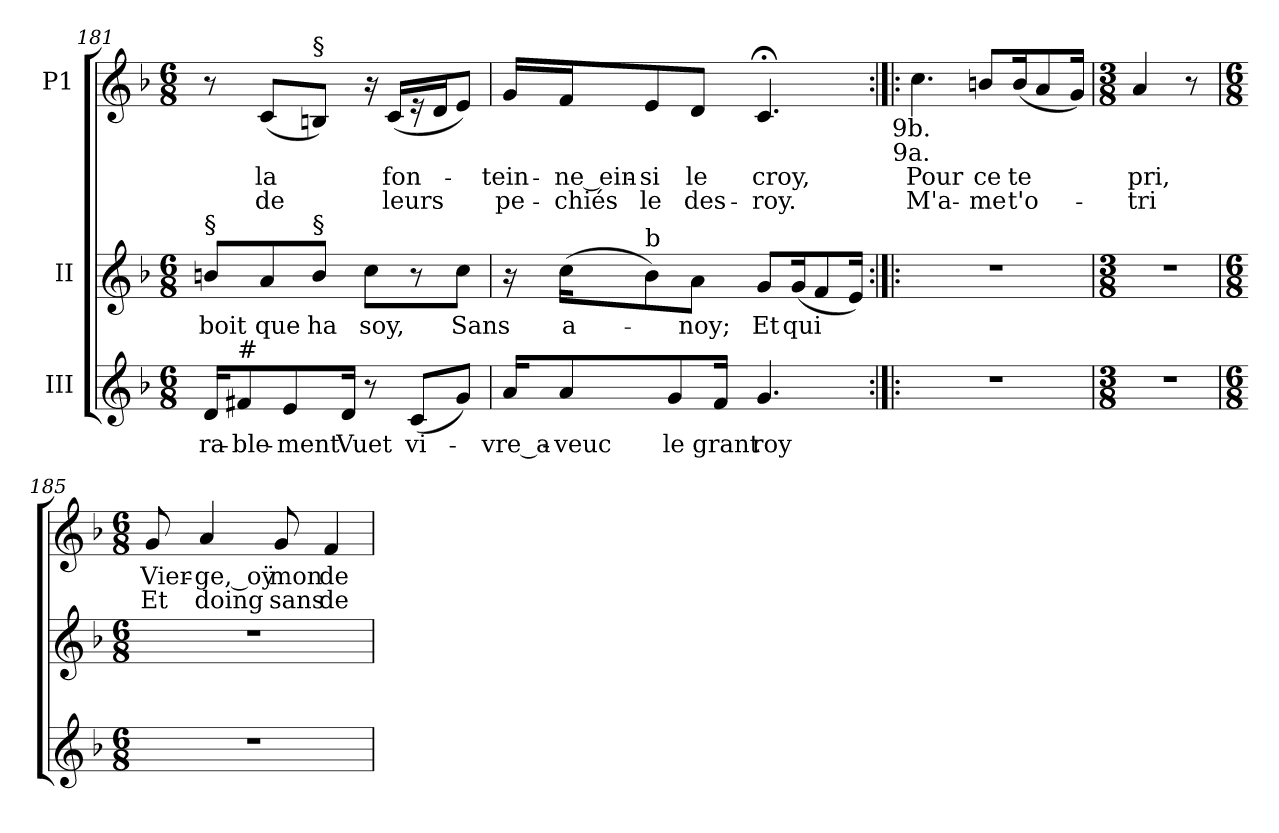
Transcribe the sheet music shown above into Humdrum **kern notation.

**kern	**text	**kern	**text	**kern	**text	**text
*part3	*part3	*part2	*part2	*part1	*part1	*part1
*staff3	*staff3	*staff2	*staff2	*staff1	*staff1	*staff1
*I"III	*	*I"II	*	*I"P1	*	*
*clefG2	*	*clefG2	*	*clefG2	*	*
*k[b-]	*	*k[b-]	*	*k[b-]	*	*
*F:	*	*F:	*	*F:	*	*
*M6/8	*	*M6/8	*	*M6/8	*	*
=181	=181	=181	=181	=181	=181	=181
!	!LO:LY:b:color=#000000	!	!	!	!	!
!	!	!LO:TX:a:t=§	!	!	!	!
!	!	!	!LO:LY:b:color=#000000	!	!	!
16di/KL	-ra-	8bi/L	boit	8r	.	.
!LO:TX:a:t=#	!	!	!	!	!	!
!	!LO:LY:b:color=#000000	!	!	!	!	!
8f#i/	-ble-	.	.	.	.	.
!	!	!	!LO:LY:b:color=#000000	!	!	!
!	!	!	!	!	!LO:LY:b:color=#000000	!LO:LY:b:color=#000000
.	.	8ai/	que	(8ci/L	la	de
!	!LO:LY:b:color=#000000	!	!	!	!	!
8ei/	-ment	.	.	.	.	.
!	!	!	!	!LO:TX:a:t=§	!	!
!	!	!LO:TX:a:t=§	!	!	!	!
!	!	!	!LO:LY:b:color=#000000	!	!	!
.	.	8bi/J	ha	8Bi/J)	.	.
!	!LO:LY:b:color=#000000	!	!	!	!	!
16di/Jk	Vuet	.	.	.	.	.
!	!	!	!LO:LY:b:color=#000000	!	!	!
8r	.	8cci\L	soy,	16r	.	.
!	!	!	!	!	!LO:LY:b:color=#000000	!LO:LY:b:color=#000000
.	.	.	.	(16ci/LL	fon-	leurs
!	!LO:LY:b:color=#000000	!	!	!	!	!
(8ci/L	vi-	8r	.	16r	.	.
.	.	.	.	16di/J	.	.
!	!	!	!LO:LY:b:color=#000000	!	!	!
8gi/J)	.	8cci\J	Sans	8ei/J)	.	.
=182	=182	=182	=182	=182	=182	=182
!	!LO:LY:b:color=#000000	!	!	!	!	!
!	!	!	!	!	!LO:LY:b:color=#000000	!LO:LY:b:color=#000000
16ai/KL	-vre_a-	16r	.	16gi/LL	-tein-	pe-
!	!LO:LY:b:color=#000000	!	!	!	!	!
!	!	!	!LO:LY:b:color=#000000	!	!	!
!	!	!	!	!	!LO:LY:b:color=#000000	!LO:LY:b:color=#000000
8ai/	-veuc	(16cci\KL	a-	16fi/J	-ne_ein-	-chiés
!	!	!LO:TX:a:t=b	!	!	!	!
!	!	!	!	!	!LO:LY:b:color=#000000	!LO:LY:b:color=#000000
.	.	8b-i\)	.	8ei/	-si	le
!	!LO:LY:b:color=#000000	!	!	!	!	!
8gi/	le	.	.	.	.	.
!	!	!	!LO:LY:b:color=#000000	!	!	!
!	!	!	!	!	!LO:LY:b:color=#000000	!LO:LY:b:color=#000000
.	.	8ai\J	-noy;	8di/J	le	des-
!	!LO:LY:b:color=#000000	!	!	!	!	!
16fi/Jk	grant	.	.	.	.	.
!	!LO:LY:b:color=#000000	!	!	!	!	!
!	!	!	!LO:LY:b:color=#000000	!	!	!
!	!	!	!	!	!LO:LY:b:color=#000000	!LO:LY:b:color=#000000
4.gi/	roy	8gi/L	Et	4.c;i/	croy,	-roy.
!	!	!	!LO:LY:b:color=#000000	!	!	!
.	.	(16gi/k	qui	.	.	.
.	.	8fi/	.	.	.	.
.	.	16ei/Jk)	.	.	.	.
!!LO:PB:g=z
=183:|!|:	=183:|!|:	=183:|!|:	=183:|!|:	=183:|!|:	=183:|!|:	=183:|!|:
!LO:N:vis=1	!	!LO:N:vis=1	!	!	!	!
!	!	!	!	!LO:TX:b:cj:t=9b.	!	!
!	!	!	!	!LO:TX:b:cj:t=9a.	!	!
!	!	!	!	!	!LO:LY:b:color=#000000	!LO:LY:b:color=#000000
2.r	.	2.r	.	4.cci\	Pour	M'a-
!	!	!	!	!	!LO:LY:b:color=#000000	!LO:LY:b:color=#000000
.	.	.	.	8bni/L	ce	-me
!	!	!	!	!	!LO:LY:b:color=#000000	!LO:LY:b:color=#000000
.	.	.	.	(16bi/k	te	t'o-
.	.	.	.	8ai/	.	.
.	.	.	.	16gi/Jk)	.	.
=184	=184	=184	=184	=184	=184	=184
*M3/8	*	*M3/8	*	*M3/8	*	*
!LO:N:vis=1	!	!LO:N:vis=1	!	!	!	!
!	!	!	!	!	!LO:LY:b:color=#000000	!LO:LY:b:color=#000000
4.r	.	4.r	.	4ai/	pri,	-tri
.	.	.	.	8r	.	.
=185	=185	=185	=185	=185	=185	=185
*M6/8	*	*M6/8	*	*M6/8	*	*
!LO:N:vis=1	!	!LO:N:vis=1	!	!	!	!
!	!	!	!	!	!LO:LY:b:color=#000000	!LO:LY:b:color=#000000
2.r	.	2.r	.	8gi/	Vier-	Et
!	!	!	!	!	!LO:LY:b:color=#000000	!LO:LY:b:color=#000000
.	.	.	.	4ai/	-ge,_oÿ	doing
!	!	!	!	!	!LO:LY:b:color=#000000	!LO:LY:b:color=#000000
.	.	.	.	8gi/	mon	sans
!	!	!	!	!	!LO:LY:b:color=#000000	!LO:LY:b:color=#000000
.	.	.	.	4fi/	de-	de-
=	=	=	=	=	=	=
*-	*-	*-	*-	*-	*-	*-
